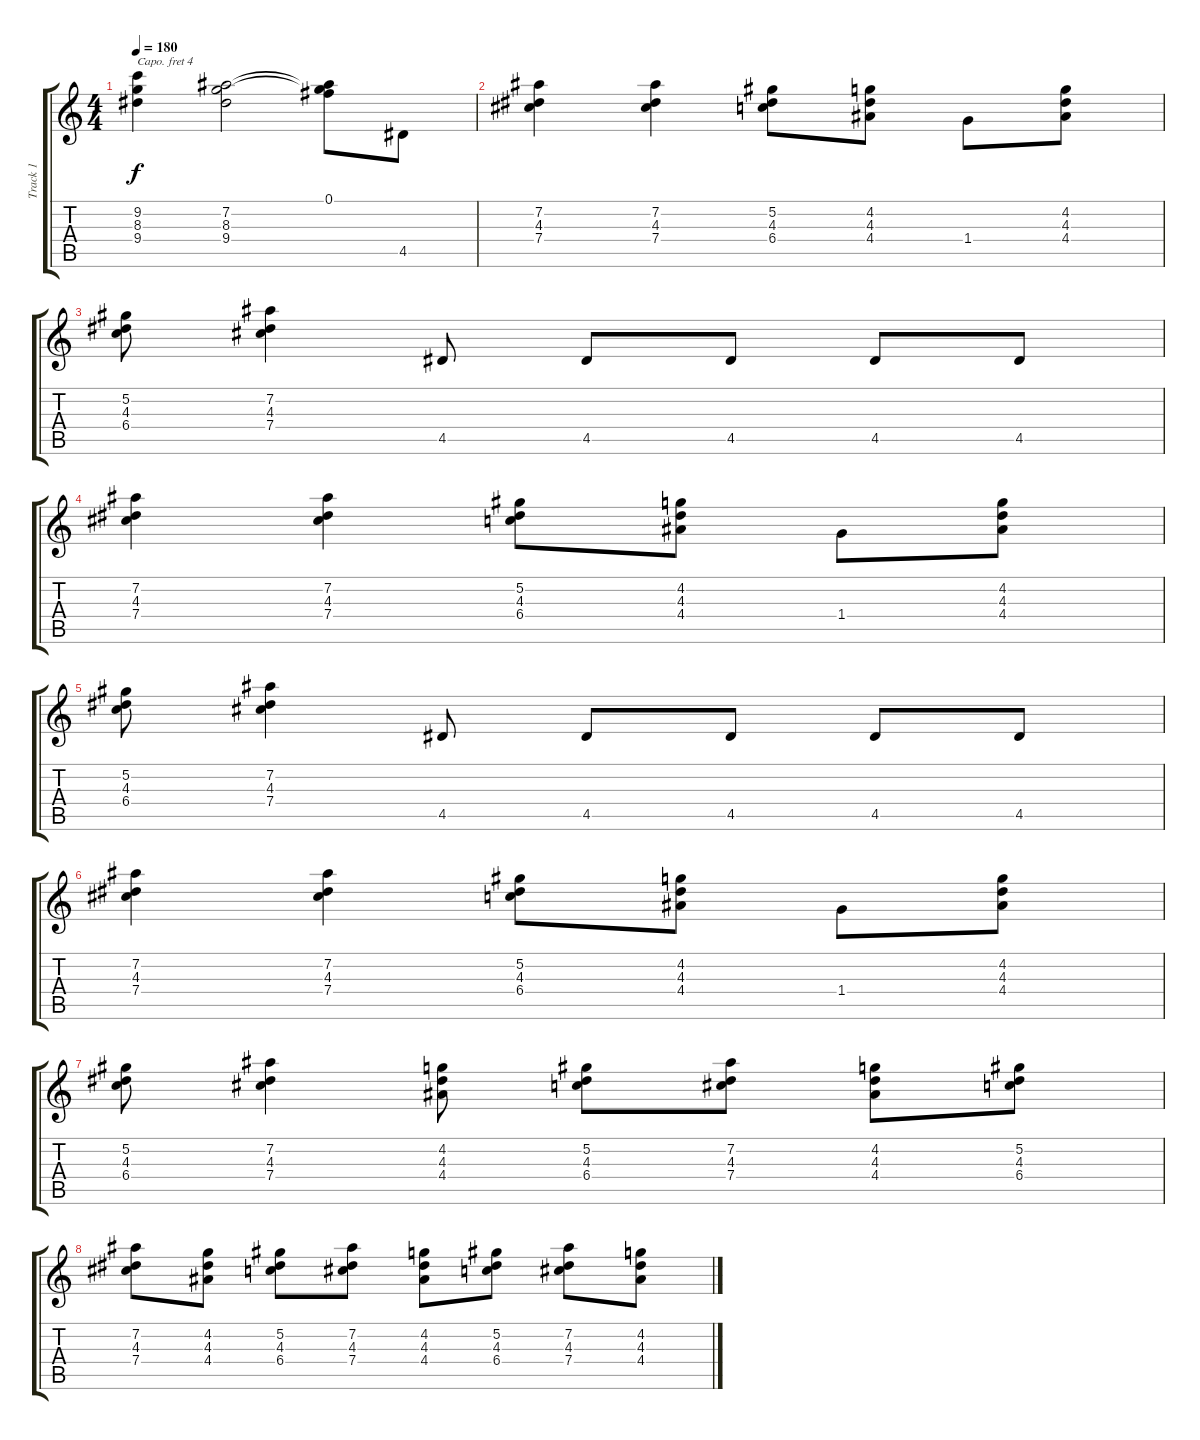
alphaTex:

\track ("Track 1" "Track 1") {instrument overdrivenguitar}
\staff {score tabs}
\capo 4
\tuning (D4 B3 G3 D3 G2 D2) {hide}
\ts (4 4)
\tempo 180
\clef g2
\ks c
(9.2 8.3 9.4).4{dy f} (7.2 8.3 9.4).2 (0.1 7.2{t} 8.3{t}).8 4.5.8 |
(7.2 4.3 7.4).4 (7.2 4.3 7.4).4 (5.2 4.3 6.4).8 (4.2 4.3 4.4).8 1.4.8 (4.2 4.3 4.4).8 |
(5.2 4.3 6.4).8 (7.2 4.3 7.4).4 4.5.8 4.5.8 4.5.8 4.5.8 4.5.8 |
(7.2 4.3 7.4).4 (7.2 4.3 7.4).4 (5.2 4.3 6.4).8 (4.2 4.3 4.4).8 1.4.8 (4.2 4.3 4.4).8 |
(5.2 4.3 6.4).8 (7.2 4.3 7.4).4 4.5.8 4.5.8 4.5.8 4.5.8 4.5.8 |
(7.2 4.3 7.4).4 (7.2 4.3 7.4).4 (5.2 4.3 6.4).8 (4.2 4.3 4.4).8 1.4.8 (4.2 4.3 4.4).8 |
(5.2 4.3 6.4).8 (7.2 4.3 7.4).4 (4.2 4.3 4.4).8 (5.2 4.3 6.4).8 (7.2 4.3 7.4).8 (4.2 4.3 4.4).8 (5.2 4.3 6.4).8 |
(7.2 4.3 7.4).8 (4.2 4.3 4.4).8 (5.2 4.3 6.4).8 (7.2 4.3 7.4).8 (4.2 4.3 4.4).8 (5.2 4.3 6.4).8 (7.2 4.3 7.4).8 (4.2 4.3 4.4).8
